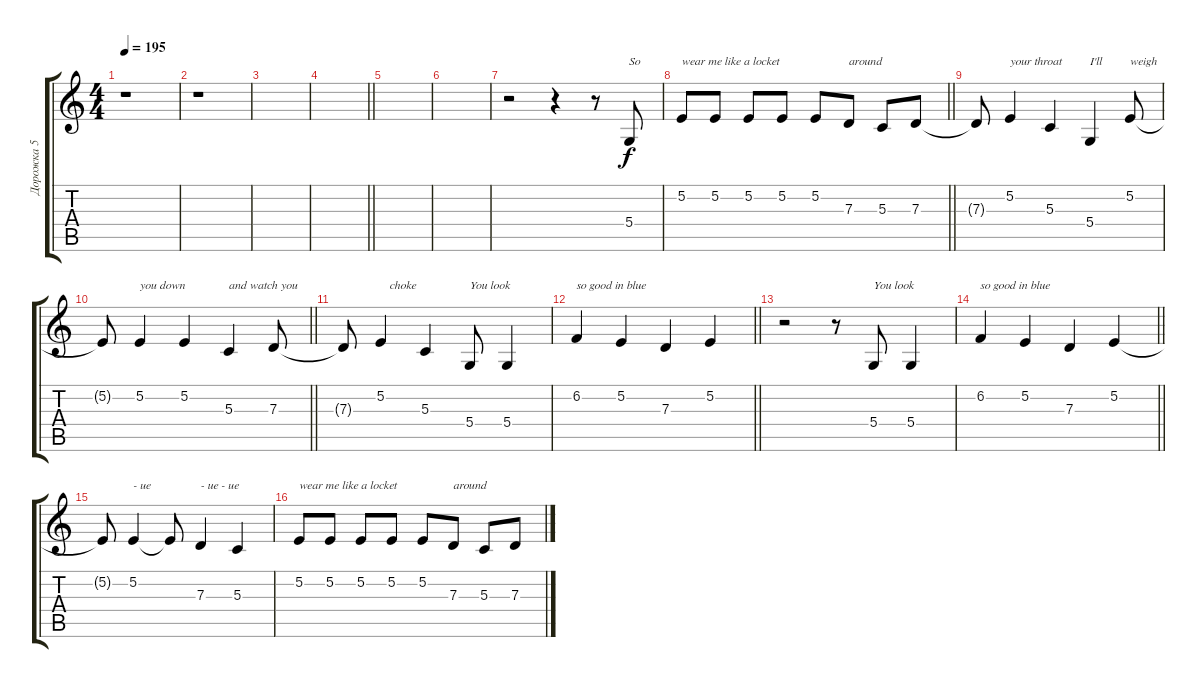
\track ("Дорожка 5" "Дорожка 5") {instrument altosax}
\staff {score tabs}
\tuning (E4 B3 G3 D3 A2 E2) {hide}
\ts (4 4)
\tempo 195
\clef g2
\ks c
r.1{dy f} |
r.1 |
|
\barLineRight lightlight
|
|
|
r.2 r.4 r.8{volume 16} 5.4.8{txt "So"} |
\barLineRight lightlight
5.2.8{txt "wear me like a locket"} 5.2.8 5.2.8 5.2.8 5.2.8 7.3.8{txt "around"} 5.3.8 7.3.8 |
7.3{t}.8 5.2.4{txt "your throat"} 5.3.4 5.4.4{txt "I'll"} 5.2.8{txt "weigh"} |
\barLineRight lightlight
5.2{t}.8 5.2.4{txt "you down"} 5.2.4 5.3.4{txt "and watch you"} 7.3.8 |
7.3{t}.8 5.2.4{txt "   choke"} 5.3.4 5.4.8{txt "You look"} 5.4.4 |
\barLineRight lightlight
6.2.4{txt "so good in blue"} 5.2.4 7.3.4 5.2.4 |
r.2 r.8 5.4.8{txt "You look"} 5.4.4 |
\barLineRight lightlight
6.2.4{txt "so good in blue"} 5.2.4 7.3.4 5.2.4 |
5.2{t}.8 5.2.4{txt "- ue"} 5.2{t}.8 7.3.4{txt "- ue - ue"} 5.3.4 |
5.2.8{txt "wear me like a locket"} 5.2.8 5.2.8 5.2.8 5.2.8 7.3.8{txt "around"} 5.3.8 7.3.8
